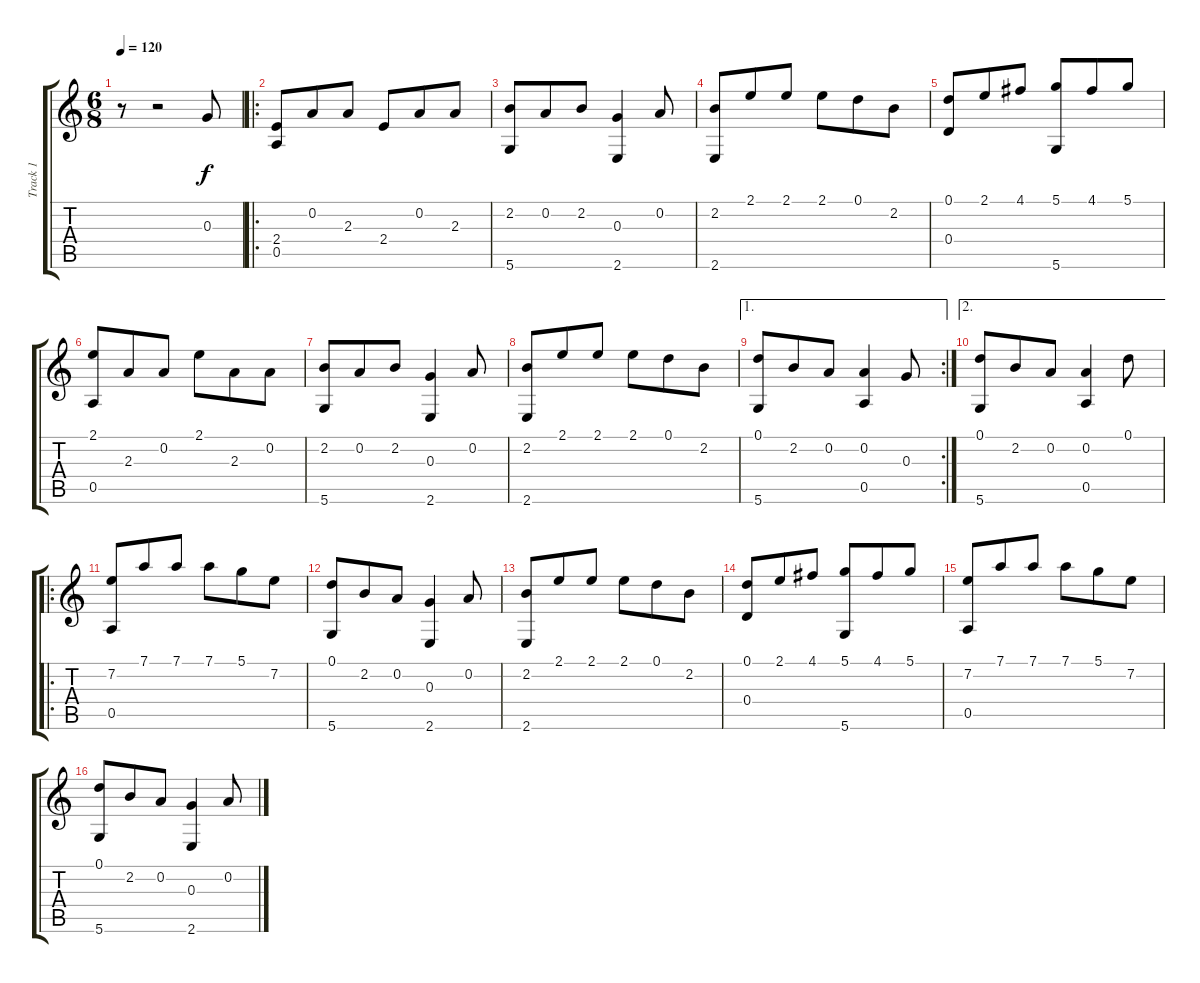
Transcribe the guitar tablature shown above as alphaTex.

\track ("Track 1" "Track 1") {instrument acousticguitarnylon}
\staff {score tabs}
\tuning (D4 A3 G3 D3 A2 D2) {hide}
\ts (6 8)
\tempo 120
\clef g2
\ks c
r.8{dy f instrument acousticguitarnylon} r.2 0.3.8 |
\ro
(2.4 0.5).8 0.2.8 2.3.8 2.4.8 0.2.8 2.3.8 |
(2.2 5.6).8 0.2.8 2.2.8 (0.3 2.6).4 0.2.8 |
(2.2 2.6).8 2.1.8 2.1.8 2.1.8 0.1.8 2.2.8 |
(0.1 0.4).8 2.1.8 4.1.8 (5.1 5.6).8 4.1.8 5.1.8 |
(2.1 0.5).8 2.3.8 0.2.8 2.1.8 2.3.8 0.2.8 |
(2.2 5.6).8 0.2.8 2.2.8 (0.3 2.6).4 0.2.8 |
(2.2 2.6).8 2.1.8 2.1.8 2.1.8 0.1.8 2.2.8 |
\ae 1
\rc 2
(0.1 5.6).8 2.2.8 0.2.8 (0.2 0.5).4 0.3.8 |
\ae 2
(0.1 5.6).8 2.2.8 0.2.8 (0.2 0.5).4 0.1.8 |
\ro
(7.2 0.5).8 7.1.8 7.1.8 7.1.8 5.1.8 7.2.8 |
(0.1 5.6).8 2.2.8 0.2.8 (0.3 2.6).4 0.2.8 |
(2.2 2.6).8 2.1.8 2.1.8 2.1.8 0.1.8 2.2.8 |
(0.1 0.4).8 2.1.8 4.1.8 (5.1 5.6).8 4.1.8 5.1.8 |
(7.2 0.5).8 7.1.8 7.1.8 7.1.8 5.1.8 7.2.8 |
(0.1 5.6).8 2.2.8 0.2.8 (0.3 2.6).4 0.2.8
